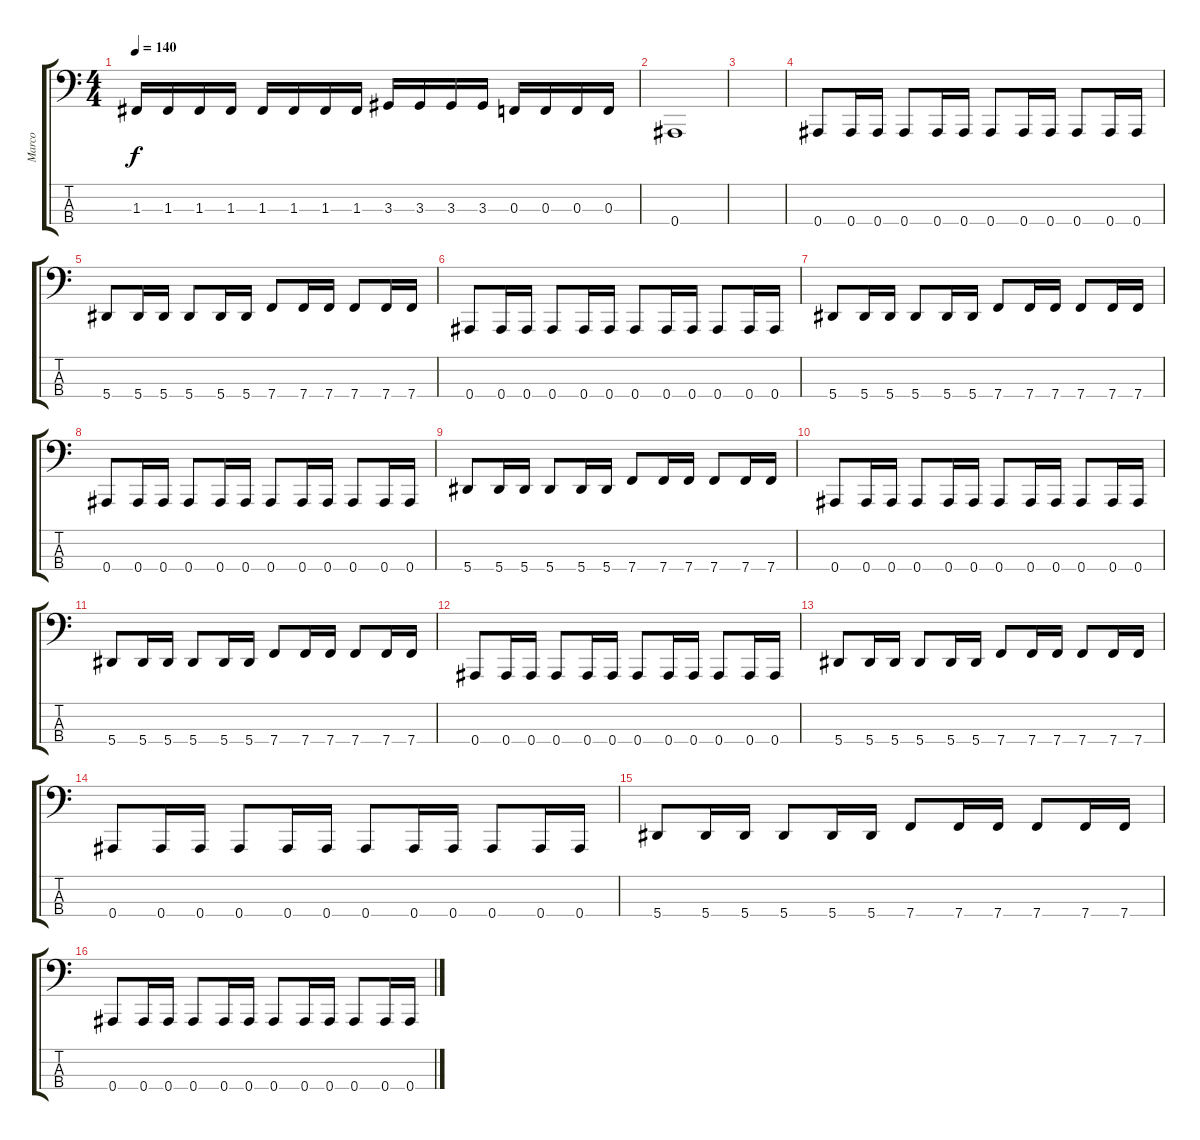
\track ("Marco" "Marco") {instrument electricbasspick}
\staff {score tabs}
\tuning (Eb2 Bb1 F1 Bb0) {hide}
\ts (4 4)
\tempo 140
\clef f4
\ks c
1.3.16{dy f} 1.3.16 1.3.16 1.3.16 1.3.16 1.3.16 1.3.16 1.3.16 3.3.16 3.3.16 3.3.16 3.3.16 0.3.16 0.3.16 0.3.16 0.3.16 |
0.4.1{instrument slapbass1} |
|
0.4.8 0.4.16 0.4.16 0.4.8 0.4.16 0.4.16 0.4.8 0.4.16 0.4.16 0.4.8 0.4.16 0.4.16 |
5.4.8 5.4.16 5.4.16 5.4.8 5.4.16 5.4.16 7.4.8 7.4.16 7.4.16 7.4.8 7.4.16 7.4.16 |
0.4.8 0.4.16 0.4.16 0.4.8 0.4.16 0.4.16 0.4.8 0.4.16 0.4.16 0.4.8 0.4.16 0.4.16 |
5.4.8 5.4.16 5.4.16 5.4.8 5.4.16 5.4.16 7.4.8 7.4.16 7.4.16 7.4.8 7.4.16 7.4.16 |
0.4.8 0.4.16 0.4.16 0.4.8 0.4.16 0.4.16 0.4.8 0.4.16 0.4.16 0.4.8 0.4.16 0.4.16 |
5.4.8 5.4.16 5.4.16 5.4.8 5.4.16 5.4.16 7.4.8 7.4.16 7.4.16 7.4.8 7.4.16 7.4.16 |
0.4.8 0.4.16 0.4.16 0.4.8 0.4.16 0.4.16 0.4.8 0.4.16 0.4.16 0.4.8 0.4.16 0.4.16 |
5.4.8 5.4.16 5.4.16 5.4.8 5.4.16 5.4.16 7.4.8 7.4.16 7.4.16 7.4.8 7.4.16 7.4.16 |
0.4.8 0.4.16 0.4.16 0.4.8 0.4.16 0.4.16 0.4.8 0.4.16 0.4.16 0.4.8 0.4.16 0.4.16 |
5.4.8 5.4.16 5.4.16 5.4.8 5.4.16 5.4.16 7.4.8 7.4.16 7.4.16 7.4.8 7.4.16 7.4.16 |
0.4.8 0.4.16 0.4.16 0.4.8 0.4.16 0.4.16 0.4.8 0.4.16 0.4.16 0.4.8 0.4.16 0.4.16 |
5.4.8 5.4.16 5.4.16 5.4.8 5.4.16 5.4.16 7.4.8 7.4.16 7.4.16 7.4.8 7.4.16 7.4.16 |
0.4.8 0.4.16 0.4.16 0.4.8 0.4.16 0.4.16 0.4.8 0.4.16 0.4.16 0.4.8 0.4.16 0.4.16
